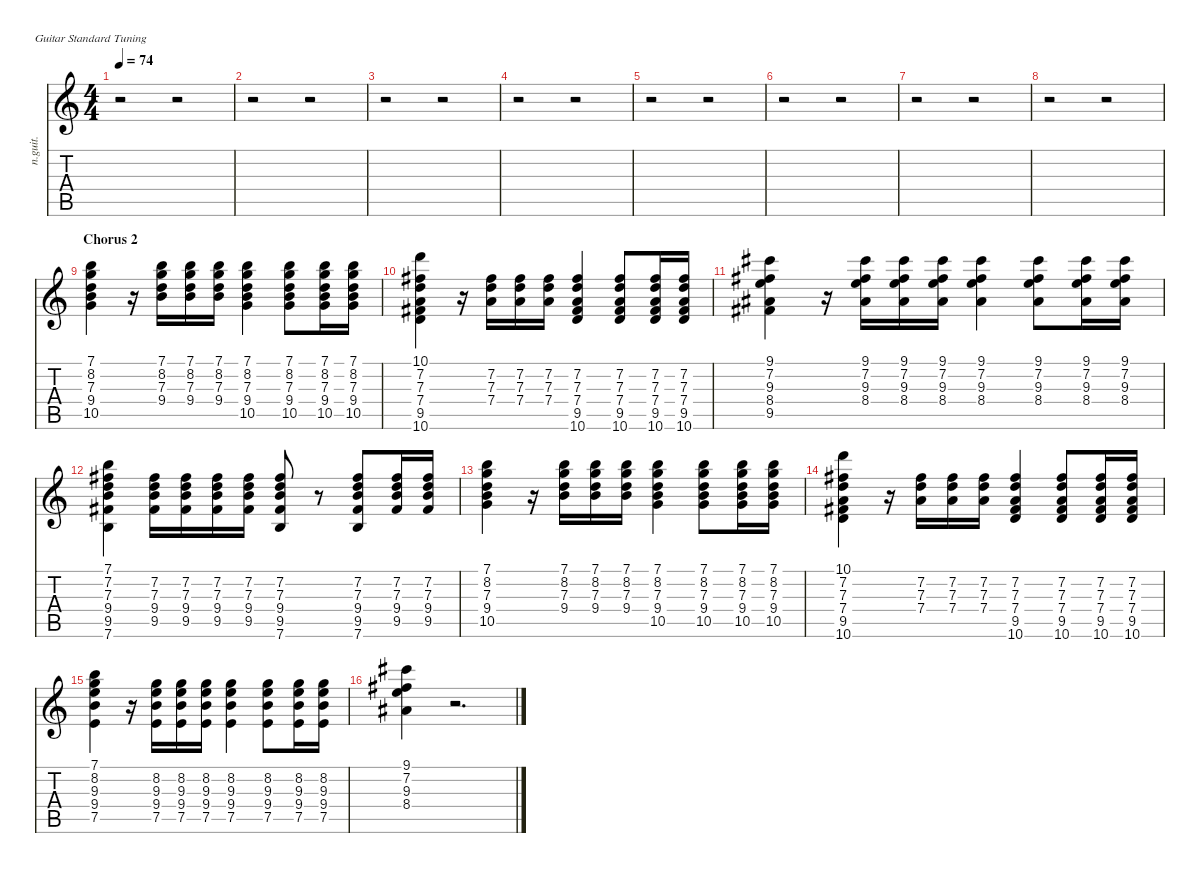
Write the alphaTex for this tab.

\defaultSystemsLayout 4
\hideDynamics
\bracketExtendMode nobrackets
\otherSystemsTrackNameOrientation horizontal
\track ("6-String Acoustic" "n.guit.") {instrument acousticguitarnylon}
\staff {score tabs}
\tuning (E4 B3 G3 D3 A2 E2)
\ts (4 4)
\tempo 74
\clef g2
\ks c
r.2{dy f beam Down} r.2{beam Down} |
r.2{beam Down} r.2{beam Down} |
r.2{beam Down} r.2{beam Down} |
r.2{beam Down} r.2{beam Down} |
r.2{beam Down} r.2{beam Down} |
r.2{beam Down} r.2{beam Down} |
r.2{beam Down} r.2{beam Down} |
r.2{beam Down} r.2{beam Down} |
\section ("" "Chorus 2")
(7.1 8.2 7.3 9.4 10.5).4{beam Down} r.16{beam Down} (7.1 8.2 7.3 9.4).16{beam Down} (7.1 8.2 7.3 9.4).16{beam Down} (7.1 8.2 7.3 9.4).16{beam Down} (7.1 8.2 7.3 9.4 10.5).4{beam Down} (7.1 8.2 7.3 9.4 10.5).8{beam Down} (7.1 8.2 7.3 9.4 10.5).16{beam Down} (7.1 8.2 7.3 9.4 10.5).16{beam Down} |
(10.1 7.2{acc #} 7.3 7.4 9.5{acc #} 10.6).4{beam Down} r.16{beam Down} (7.2{acc #} 7.3 7.4).16{beam Down} (7.2{acc #} 7.3 7.4).16{beam Down} (7.2{acc #} 7.3 7.4).16{beam Down} (7.2{acc #} 7.3 7.4 9.5{acc #} 10.6).4{beam Up} (7.2{acc #} 7.3 7.4 9.5{acc #} 10.6).8{beam Up} (7.2{acc #} 7.3 7.4 9.5{acc #} 10.6).16{beam Up} (7.2{acc #} 7.3 7.4 9.5{acc #} 10.6).16{beam Up} |
(9.1{acc #} 7.2{acc #} 9.3 8.4{acc #} 9.5{acc #}).4{beam Down} r.16{beam Down} (9.1{acc #} 7.2{acc #} 9.3 8.4{acc #}).16{beam Down} (9.1{acc #} 7.2{acc #} 9.3 8.4{acc #}).16{beam Down} (9.1{acc #} 7.2{acc #} 9.3 8.4{acc #}).16{beam Down} (9.1{acc #} 7.2{acc #} 9.3 8.4{acc #}).4{beam Down} (9.1{acc #} 7.2{acc #} 9.3 8.4{acc #}).8{beam Down} (9.1{acc #} 7.2{acc #} 9.3 8.4{acc #}).16{beam Down} (9.1{acc #} 7.2{acc #} 9.3 8.4{acc #}).16{beam Down} |
(7.1 7.2{acc #} 7.3 9.4 9.5{acc #} 7.6).4{beam Down} (7.2{acc #} 7.3 9.4 9.5{acc #}).16{beam Down} (7.2{acc #} 7.3 9.4 9.5{acc #}).16{beam Down} (7.2{acc #} 7.3 9.4 9.5{acc #}).16{beam Down} (7.2{acc #} 7.3 9.4 9.5{acc #}).16{beam Down} (7.2{acc #} 7.3 9.4 9.5{acc #} 7.6).8{beam Up} r.8{beam Up} (7.2{acc #} 7.3 9.4 9.5{acc #} 7.6).8{beam Up} (7.2{acc #} 7.3 9.4 9.5{acc #}).16{beam Up} (7.2{acc #} 7.3 9.4 9.5{acc #}).16{beam Up} |
(7.1 8.2 7.3 9.4 10.5).4{beam Down} r.16{beam Down} (7.1 8.2 7.3 9.4).16{beam Down} (7.1 8.2 7.3 9.4).16{beam Down} (7.1 8.2 7.3 9.4).16{beam Down} (7.1 8.2 7.3 9.4 10.5).4{beam Down} (7.1 8.2 7.3 9.4 10.5).8{beam Down} (7.1 8.2 7.3 9.4 10.5).16{beam Down} (7.1 8.2 7.3 9.4 10.5).16{beam Down} |
(10.1 7.2{acc #} 7.3 7.4 9.5{acc #} 10.6).4{beam Down} r.16{beam Down} (7.2{acc #} 7.3 7.4).16{beam Down} (7.2{acc #} 7.3 7.4).16{beam Down} (7.2{acc #} 7.3 7.4).16{beam Down} (7.2{acc #} 7.3 7.4 9.5{acc #} 10.6).4{beam Up} (7.2{acc #} 7.3 7.4 9.5{acc #} 10.6).8{beam Up} (7.2{acc #} 7.3 7.4 9.5{acc #} 10.6).16{beam Up} (7.2{acc #} 7.3 7.4 9.5{acc #} 10.6).16{beam Up} |
(7.1 8.2 9.3 9.4 7.5).4{beam Down} r.16{beam Down} (8.2 9.3 9.4 7.5).16{beam Down} (8.2 9.3 9.4 7.5).16{beam Down} (8.2 9.3 9.4 7.5).16{beam Down} (8.2 9.3 9.4 7.5).4{beam Down} (8.2 9.3 9.4 7.5).8{beam Down} (8.2 9.3 9.4 7.5).16{beam Down} (8.2 9.3 9.4 7.5).16{beam Down} |
(9.1{acc #} 7.2{acc #} 9.3 8.4{acc #}).4{beam Down} r.2{d beam Down}
